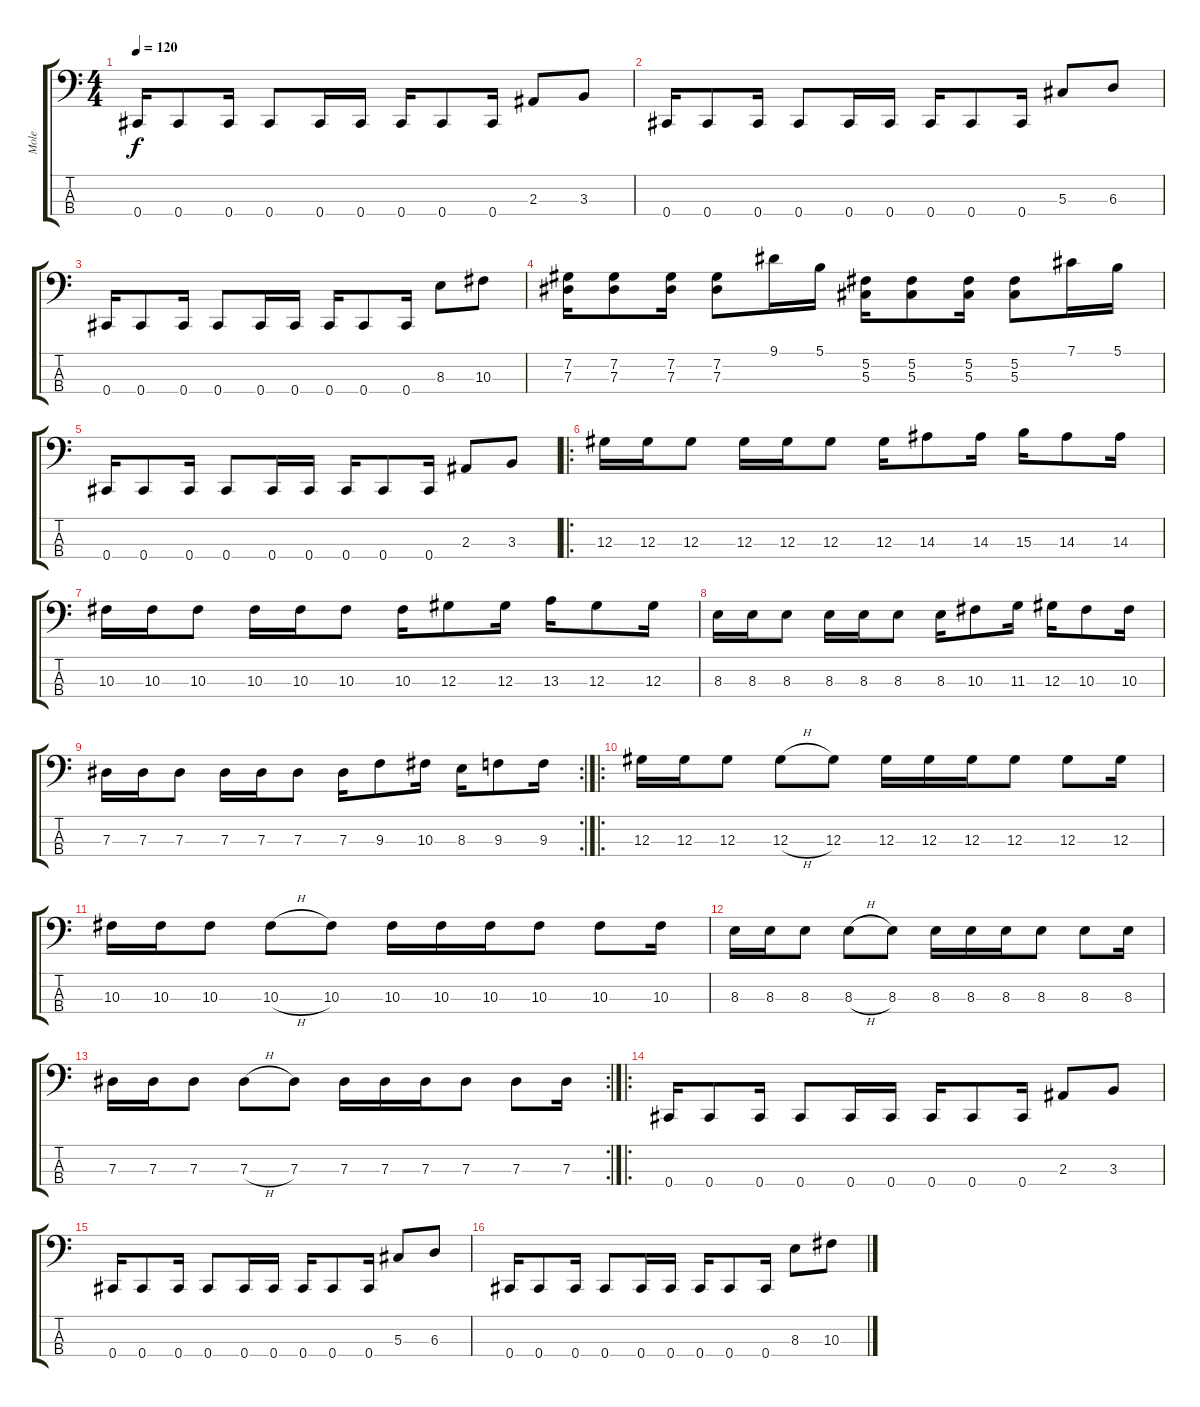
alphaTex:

\track ("Mole" "Mole") {instrument electricbasspick}
\staff {score tabs}
\tuning (Gb2 Db2 Ab1 Db1) {hide}
\ts (4 4)
\tempo 120
\clef f4
\ks c
0.4.16{dy f} 0.4.8 0.4.16 0.4.8 0.4.16 0.4.16 0.4.16 0.4.8 0.4.16 2.3.8 3.3.8 |
0.4.16 0.4.8 0.4.16 0.4.8 0.4.16 0.4.16 0.4.16 0.4.8 0.4.16 5.3.8 6.3.8 |
0.4.16 0.4.8 0.4.16 0.4.8 0.4.16 0.4.16 0.4.16 0.4.8 0.4.16 8.3.8 10.3.8 |
(7.2 7.3).16 (7.2 7.3).8 (7.2 7.3).16 (7.2 7.3).8 9.1.16 5.1.16 (5.2 5.3).16 (5.2 5.3).8 (5.2 5.3).16 (5.2 5.3).8 7.1.16 5.1.16 |
0.4.16 0.4.8 0.4.16 0.4.8 0.4.16 0.4.16 0.4.16 0.4.8 0.4.16 2.3.8 3.3.8 |
\ro
12.3.16 12.3.16 12.3.8 12.3.16 12.3.16 12.3.8 12.3.16 14.3.8 14.3.16 15.3.16 14.3.8 14.3.16 |
10.3.16 10.3.16 10.3.8 10.3.16 10.3.16 10.3.8 10.3.16 12.3.8 12.3.16 13.3.16 12.3.8 12.3.16 |
8.3.16 8.3.16 8.3.8 8.3.16 8.3.16 8.3.8 8.3.16 10.3.8 11.3.16 12.3.16 10.3.8 10.3.16 |
\rc 2
7.3.16 7.3.16 7.3.8 7.3.16 7.3.16 7.3.8 7.3.16 9.3.8 10.3.16 8.3.16 9.3.8 9.3.16 |
\ro
12.3.16 12.3.16 12.3.8 12.3{h}.8 12.3.8 12.3.16 12.3.16 12.3.16 12.3.8 12.3.8 12.3.16 |
10.3.16 10.3.16 10.3.8 10.3{h}.8 10.3.8 10.3.16 10.3.16 10.3.16 10.3.8 10.3.8 10.3.16 |
8.3.16 8.3.16 8.3.8 8.3{h}.8 8.3.8 8.3.16 8.3.16 8.3.16 8.3.8 8.3.8 8.3.16 |
\rc 2
7.3.16 7.3.16 7.3.8 7.3{h}.8 7.3.8 7.3.16 7.3.16 7.3.16 7.3.8 7.3.8 7.3.16 |
\ro
0.4.16 0.4.8 0.4.16 0.4.8 0.4.16 0.4.16 0.4.16 0.4.8 0.4.16 2.3.8 3.3.8 |
0.4.16 0.4.8 0.4.16 0.4.8 0.4.16 0.4.16 0.4.16 0.4.8 0.4.16 5.3.8 6.3.8 |
0.4.16 0.4.8 0.4.16 0.4.8 0.4.16 0.4.16 0.4.16 0.4.8 0.4.16 8.3.8 10.3.8
